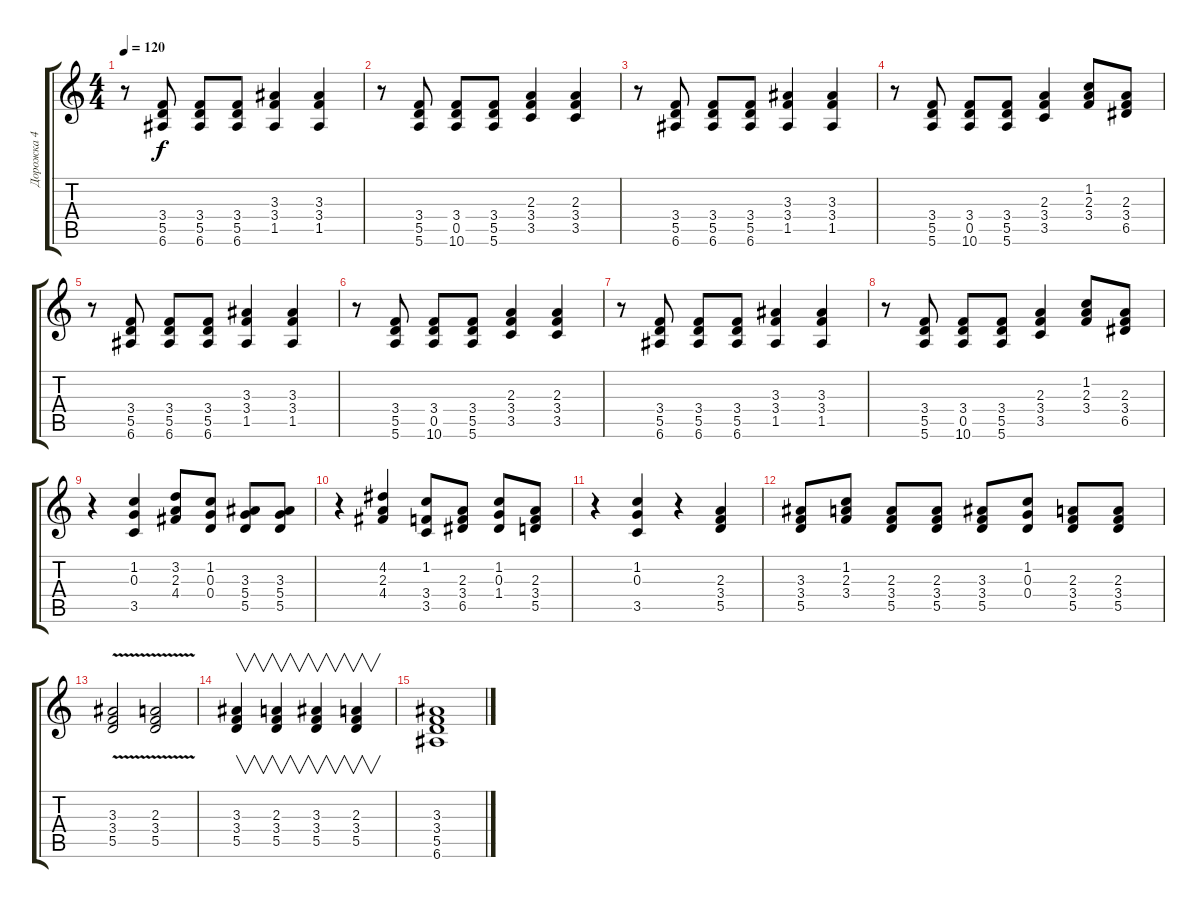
\track ("Дорожка 4" "Дорожка 4") {instrument overdrivenguitar}
\staff {score tabs}
\tuning (E4 B3 G3 D3 A2 E2) {hide}
\ts (4 4)
\tempo 120
\clef g2
\ks c
r.8{dy f} (3.4 5.5 6.6).8 (3.4 5.5 6.6).8 (3.4 5.5 6.6).8 (3.3 3.4 1.5).4 (3.3 3.4 1.5).4 |
r.8 (3.4 5.5 5.6).8 (3.4 0.5 10.6).8 (3.4 5.5 5.6).8 (2.3 3.4 3.5).4 (2.3 3.4 3.5).4 |
r.8 (3.4 5.5 6.6).8 (3.4 5.5 6.6).8 (3.4 5.5 6.6).8 (3.3 3.4 1.5).4 (3.3 3.4 1.5).4 |
r.8 (3.4 5.5 5.6).8 (3.4 0.5 10.6).8 (3.4 5.5 5.6).8 (2.3 3.4 3.5).4 (1.2 2.3 3.4).8 (2.3 3.4 6.5).8 |
r.8 (3.4 5.5 6.6).8 (3.4 5.5 6.6).8 (3.4 5.5 6.6).8 (3.3 3.4 1.5).4 (3.3 3.4 1.5).4 |
r.8 (3.4 5.5 5.6).8 (3.4 0.5 10.6).8 (3.4 5.5 5.6).8 (2.3 3.4 3.5).4 (2.3 3.4 3.5).4 |
r.8 (3.4 5.5 6.6).8 (3.4 5.5 6.6).8 (3.4 5.5 6.6).8 (3.3 3.4 1.5).4 (3.3 3.4 1.5).4 |
r.8 (3.4 5.5 5.6).8 (3.4 0.5 10.6).8 (3.4 5.5 5.6).8 (2.3 3.4 3.5).4 (1.2 2.3 3.4).8 (2.3 3.4 6.5).8 |
r.4 (1.2 0.3 3.5).4 (3.2 2.3 4.4).8 (1.2 0.3 0.4).8 (3.3 5.4 5.5).8 (3.3 5.4 5.5).8 |
r.4 (4.2 2.3 4.4).4 (1.2 3.4 3.5).8 (2.3 3.4 6.5).8 (1.2 0.3 1.4).8 (2.3 3.4 5.5).8 |
r.4 (1.2 0.3 3.5).4 r.4 (2.3 3.4 5.5).4 |
(3.3 3.4 5.5).8 (1.2 2.3 3.4).8 (2.3 3.4 5.5).8 (2.3 3.4 5.5).8 (3.3 3.4 5.5).8 (1.2 0.3 0.4).8 (2.3 3.4 5.5).8 (2.3 3.4 5.5).8 |
(3.3{v} 3.4 5.5).2 (2.3{v} 3.4 5.5).2 |
(3.3 3.4 5.5).4{v} (2.3 3.4 5.5).4{v} (3.3 3.4 5.5).4{v} (2.3 3.4 5.5).4{v} |
(3.3 3.4 5.5 6.6).1
